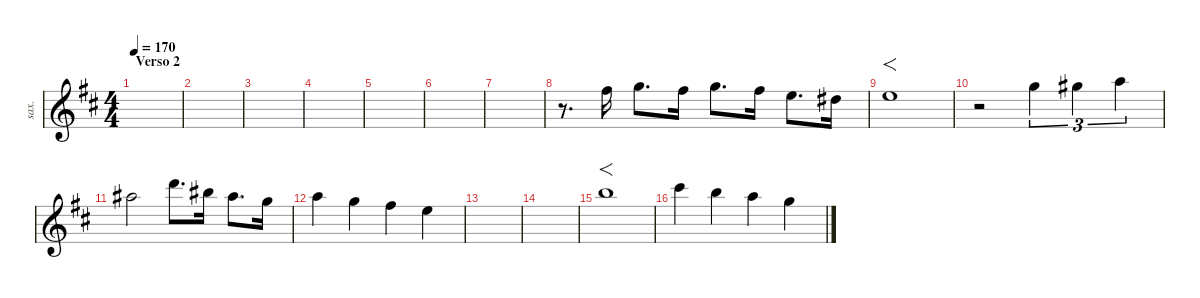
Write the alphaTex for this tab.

\defaultSystemsLayout 4
\hideDynamics
\useSystemSignSeparator
\otherSystemsTrackNameOrientation horizontal
\extendBarLines
\track ("Sax. T" "sax.") {instrument tenorsax}
\staff {score}
\tuning (E4 B3 G3 D3 A2 E2)
\displaytranspose 14
\ts (4 4)
\section ("" "Verso 2")
\tempo 170
\clef g2
\ks d
|
|
|
|
|
|
|
r.8{d beam Down} 5.2{acc #}.16{beam Down} 6.2{acc forcenatural}.8{d beam Down} 5.2{acc #}.16{beam Down} 6.2{acc forcenatural}.8{d beam Down} 5.2{acc #}.16{beam Down} 3.2{acc forcenatural}.8{d beam Down} 2.2{acc #}.16{beam Down} |
3.2{acc forcenatural}.1{f beam Down} |
r.2{beam Down} 1.1{acc forcenatural}.4{tu (3 2) beam Down} 2.1{acc #}.4{tu (3 2) beam Down} 3.1{acc forcenatural}.4{tu (3 2) beam Down} |
4.1{acc #}.2{beam Down} 8.1{acc forcenatural}.8{d beam Down} 6.1{acc #}.16{beam Down} 4.1{acc #}.8{d beam Down} 1.1{acc forcenatural}.16{beam Down} |
3.1{acc forcenatural}.4{beam Down} 1.1{acc forcenatural}.4{beam Down} 0.1{acc #}.4{beam Down} 3.2{acc forcenatural}.4{beam Down} |
|
|
5.1{acc forcenatural}.1{f beam Down} |
7.1{acc #}.4{beam Down} 5.1{acc forcenatural}.4{beam Down} 3.1{acc forcenatural}.4{beam Down} 1.1{acc forcenatural}.4{beam Down}
